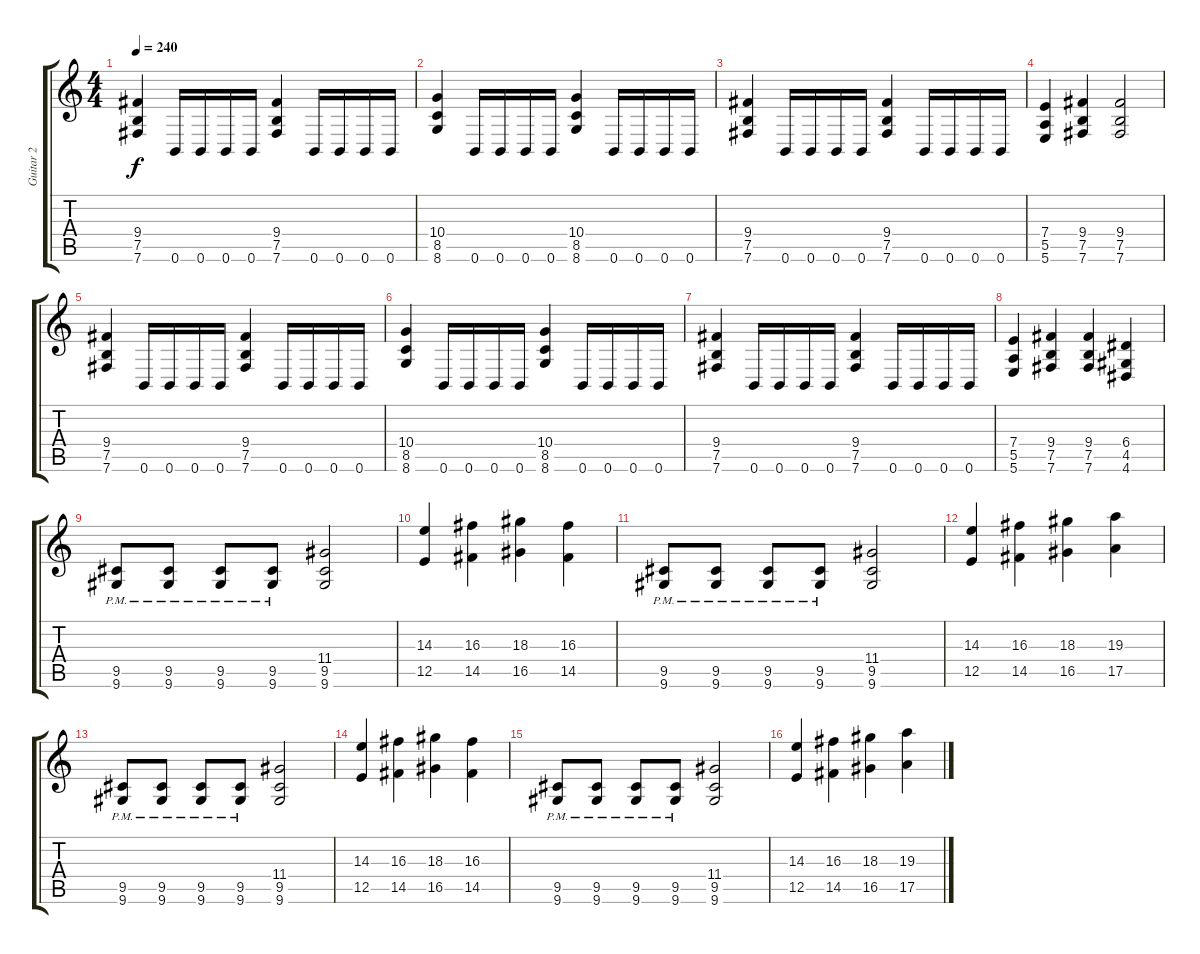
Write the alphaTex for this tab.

\track ("Guitar 2" "Guitar 2") {instrument distortionguitar}
\staff {score tabs}
\tuning (B3 Gb3 D3 A2 E2 B1) {hide}
\ts (4 4)
\tempo 240
\clef g2
\ks c
(9.4 7.5 7.6).4{dy f} 0.6.16 0.6.16 0.6.16 0.6.16 (9.4 7.5 7.6).4 0.6.16 0.6.16 0.6.16 0.6.16 |
(10.4 8.5 8.6).4 0.6.16 0.6.16 0.6.16 0.6.16 (10.4 8.5 8.6).4 0.6.16 0.6.16 0.6.16 0.6.16 |
(9.4 7.5 7.6).4 0.6.16 0.6.16 0.6.16 0.6.16 (9.4 7.5 7.6).4 0.6.16 0.6.16 0.6.16 0.6.16 |
(7.4 5.5 5.6).4 (9.4 7.5 7.6).4 (9.4 7.5 7.6).2 |
(9.4 7.5 7.6).4 0.6.16 0.6.16 0.6.16 0.6.16 (9.4 7.5 7.6).4 0.6.16 0.6.16 0.6.16 0.6.16 |
(10.4 8.5 8.6).4 0.6.16 0.6.16 0.6.16 0.6.16 (10.4 8.5 8.6).4 0.6.16 0.6.16 0.6.16 0.6.16 |
(9.4 7.5 7.6).4 0.6.16 0.6.16 0.6.16 0.6.16 (9.4 7.5 7.6).4 0.6.16 0.6.16 0.6.16 0.6.16 |
(7.4 5.5 5.6).4 (9.4 7.5 7.6).4 (9.4 7.5 7.6).4 (6.4 4.5 4.6).4 |
(9.5{pm} 9.6{pm}).8 (9.5{pm} 9.6{pm}).8 (9.5{pm} 9.6{pm}).8 (9.5{pm} 9.6{pm}).8 (11.4 9.5 9.6).2 |
(14.3 12.5).4 (16.3 14.5).4 (18.3 16.5).4 (16.3 14.5).4 |
(9.5{pm} 9.6{pm}).8 (9.5{pm} 9.6{pm}).8 (9.5{pm} 9.6{pm}).8 (9.5{pm} 9.6{pm}).8 (11.4 9.5 9.6).2 |
(14.3 12.5).4 (16.3 14.5).4 (18.3 16.5).4 (19.3 17.5).4 |
(9.5{pm} 9.6{pm}).8 (9.5{pm} 9.6{pm}).8 (9.5{pm} 9.6{pm}).8 (9.5{pm} 9.6{pm}).8 (11.4 9.5 9.6).2 |
(14.3 12.5).4 (16.3 14.5).4 (18.3 16.5).4 (16.3 14.5).4 |
(9.5{pm} 9.6{pm}).8 (9.5{pm} 9.6{pm}).8 (9.5{pm} 9.6{pm}).8 (9.5{pm} 9.6{pm}).8 (11.4 9.5 9.6).2 |
(14.3 12.5).4 (16.3 14.5).4 (18.3 16.5).4 (19.3 17.5).4
